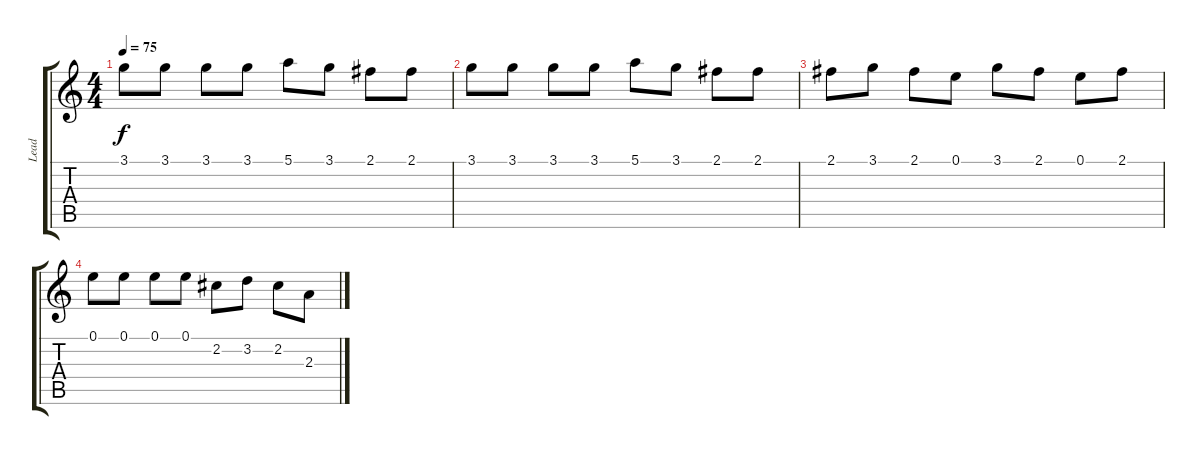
\track ("Lead" "Lead") {instrument overdrivenguitar}
\staff {score tabs}
\tuning (E4 B3 G3 D3 A2 E2) {hide}
\ts (4 4)
\tempo 75
\clef g2
\ks c
3.1.8{dy f} 3.1.8 3.1.8 3.1.8 5.1.8 3.1.8 2.1.8 2.1.8 |
3.1.8 3.1.8 3.1.8 3.1.8 5.1.8 3.1.8 2.1.8 2.1.8 |
2.1.8 3.1.8 2.1.8 0.1.8 3.1.8 2.1.8 0.1.8 2.1.8 |
0.1.8 0.1.8 0.1.8 0.1.8 2.2.8 3.2.8 2.2.8 2.3.8
